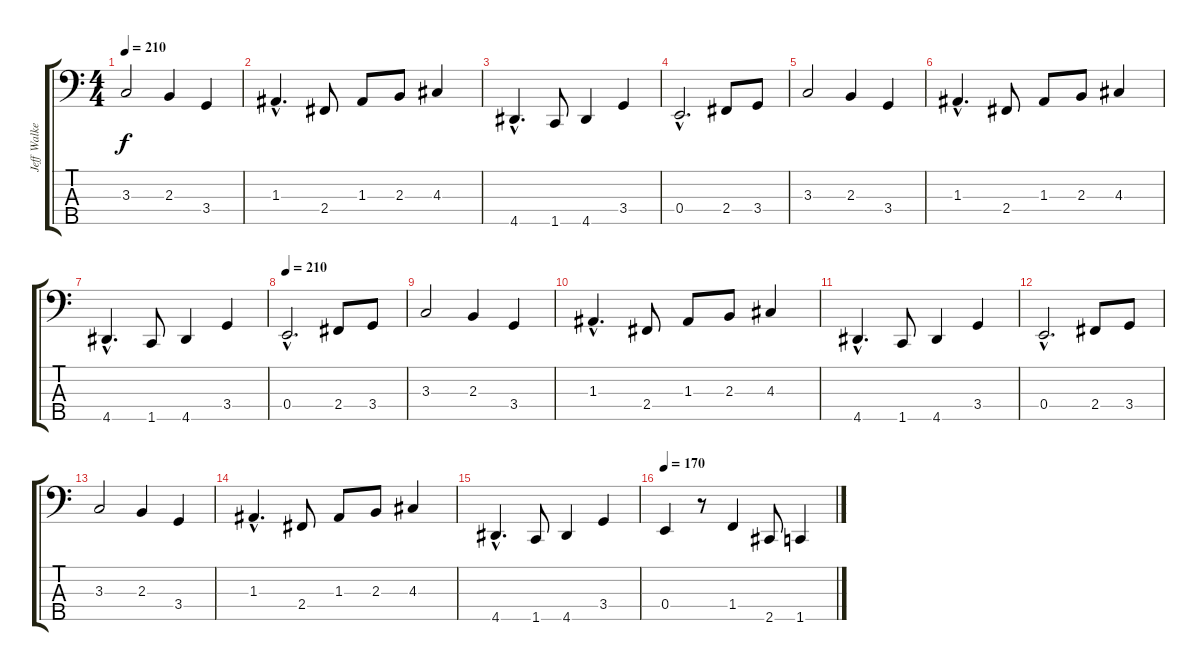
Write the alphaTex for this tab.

\track ("Jeff Walker" "Jeff Walke") {instrument electricbasspick}
\staff {score tabs}
\tuning (G2 D2 A1 E1 B0) {hide}
\ts (4 4)
\tempo 210
\clef f4
\ks c
3.3.2{dy f} 2.3.4 3.4.4 |
1.3{hac}.4{d} 2.4.8 1.3.8 2.3.8 4.3.4 |
4.5{hac}.4{d} 1.5.8 4.5.4 3.4.4 |
0.4{hac}.2{d} 2.4.8 3.4.8 |
3.3.2 2.3.4 3.4.4 |
1.3{hac}.4{d} 2.4.8 1.3.8 2.3.8 4.3.4 |
4.5{hac}.4{d} 1.5.8 4.5.4 3.4.4 |
\tempo 210
0.4{hac}.2{d} 2.4.8 3.4.8 |
3.3.2 2.3.4 3.4.4 |
1.3{hac}.4{d} 2.4.8 1.3.8 2.3.8 4.3.4 |
4.5{hac}.4{d} 1.5.8 4.5.4 3.4.4 |
0.4{hac}.2{d} 2.4.8 3.4.8 |
3.3.2 2.3.4 3.4.4 |
1.3{hac}.4{d} 2.4.8 1.3.8 2.3.8 4.3.4 |
4.5{hac}.4{d} 1.5.8 4.5.4 3.4.4 |
\tempo 160
\tempo 170
0.4.4 r.8 1.4.4 2.5.8 1.5.4
